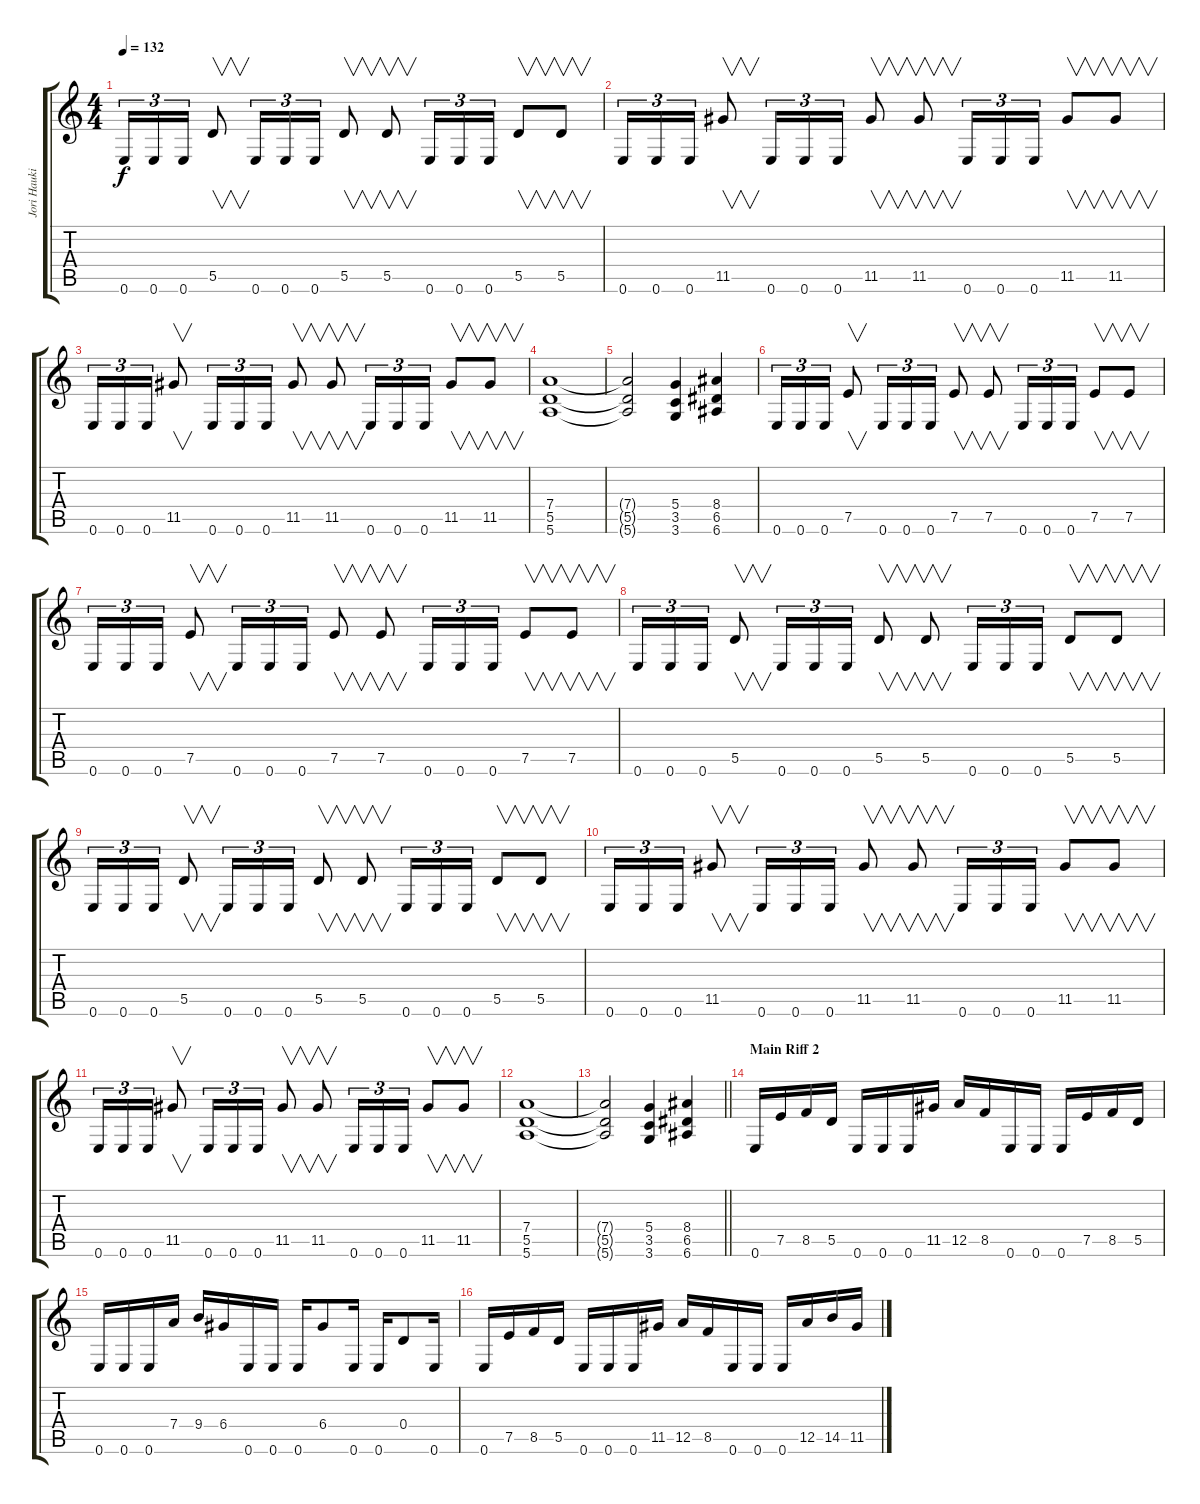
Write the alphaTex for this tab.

\track ("Jori Haukio (guitar)" "Jori Hauki") {instrument distortionguitar}
\staff {score tabs}
\tuning (E4 B3 G3 D3 A2 E2) {hide}
\ts (4 4)
\tempo 132
\clef g2
\ks c
0.6.16{tu (3 2) dy f} 0.6.16{tu (3 2)} 0.6.16{tu (3 2)} 5.5.8{v} 0.6.16{tu (3 2)} 0.6.16{tu (3 2)} 0.6.16{tu (3 2)} 5.5.8{v} 5.5.8{v} 0.6.16{tu (3 2)} 0.6.16{tu (3 2)} 0.6.16{tu (3 2)} 5.5.8{v} 5.5.8{v} |
0.6.16{tu (3 2)} 0.6.16{tu (3 2)} 0.6.16{tu (3 2)} 11.5.8{v} 0.6.16{tu (3 2)} 0.6.16{tu (3 2)} 0.6.16{tu (3 2)} 11.5.8{v} 11.5.8{v} 0.6.16{tu (3 2)} 0.6.16{tu (3 2)} 0.6.16{tu (3 2)} 11.5.8{v} 11.5.8{v} |
0.6.16{tu (3 2)} 0.6.16{tu (3 2)} 0.6.16{tu (3 2)} 11.5.8{v} 0.6.16{tu (3 2)} 0.6.16{tu (3 2)} 0.6.16{tu (3 2)} 11.5.8{v} 11.5.8{v} 0.6.16{tu (3 2)} 0.6.16{tu (3 2)} 0.6.16{tu (3 2)} 11.5.8{v} 11.5.8{v} |
(7.4 5.5 5.6).1 |
(7.4{t} 5.5{t} 5.6{t}).2 (5.4 3.5 3.6).4 (8.4 6.5 6.6).4 |
0.6.16{tu (3 2)} 0.6.16{tu (3 2)} 0.6.16{tu (3 2)} 7.5.8{v} 0.6.16{tu (3 2)} 0.6.16{tu (3 2)} 0.6.16{tu (3 2)} 7.5.8{v} 7.5.8{v} 0.6.16{tu (3 2)} 0.6.16{tu (3 2)} 0.6.16{tu (3 2)} 7.5.8{v} 7.5.8{v} |
0.6.16{tu (3 2)} 0.6.16{tu (3 2)} 0.6.16{tu (3 2)} 7.5.8{v} 0.6.16{tu (3 2)} 0.6.16{tu (3 2)} 0.6.16{tu (3 2)} 7.5.8{v} 7.5.8{v} 0.6.16{tu (3 2)} 0.6.16{tu (3 2)} 0.6.16{tu (3 2)} 7.5.8{v} 7.5.8{v} |
0.6.16{tu (3 2)} 0.6.16{tu (3 2)} 0.6.16{tu (3 2)} 5.5.8{v} 0.6.16{tu (3 2)} 0.6.16{tu (3 2)} 0.6.16{tu (3 2)} 5.5.8{v} 5.5.8{v} 0.6.16{tu (3 2)} 0.6.16{tu (3 2)} 0.6.16{tu (3 2)} 5.5.8{v} 5.5.8{v} |
0.6.16{tu (3 2)} 0.6.16{tu (3 2)} 0.6.16{tu (3 2)} 5.5.8{v} 0.6.16{tu (3 2)} 0.6.16{tu (3 2)} 0.6.16{tu (3 2)} 5.5.8{v} 5.5.8{v} 0.6.16{tu (3 2)} 0.6.16{tu (3 2)} 0.6.16{tu (3 2)} 5.5.8{v} 5.5.8{v} |
0.6.16{tu (3 2)} 0.6.16{tu (3 2)} 0.6.16{tu (3 2)} 11.5.8{v} 0.6.16{tu (3 2)} 0.6.16{tu (3 2)} 0.6.16{tu (3 2)} 11.5.8{v} 11.5.8{v} 0.6.16{tu (3 2)} 0.6.16{tu (3 2)} 0.6.16{tu (3 2)} 11.5.8{v} 11.5.8{v} |
0.6.16{tu (3 2)} 0.6.16{tu (3 2)} 0.6.16{tu (3 2)} 11.5.8{v} 0.6.16{tu (3 2)} 0.6.16{tu (3 2)} 0.6.16{tu (3 2)} 11.5.8{v} 11.5.8{v} 0.6.16{tu (3 2)} 0.6.16{tu (3 2)} 0.6.16{tu (3 2)} 11.5.8{v} 11.5.8{v} |
(7.4 5.5 5.6).1 |
\barLineRight lightlight
(7.4{t} 5.5{t} 5.6{t}).2 (5.4 3.5 3.6).4 (8.4 6.5 6.6).4 |
\section ("" "Main Riff 2")
0.6.16 7.5.16 8.5.16 5.5.16 0.6.16 0.6.16 0.6.16 11.5.16 12.5.16 8.5.16 0.6.16 0.6.16 0.6.16 7.5.16 8.5.16 5.5.16 |
0.6.16 0.6.16 0.6.16 7.4.16 9.4.16 6.4.16 0.6.16 0.6.16 0.6.16 6.4.8 0.6.16 0.6.16 0.4.8 0.6.16 |
0.6.16 7.5.16 8.5.16 5.5.16 0.6.16 0.6.16 0.6.16 11.5.16 12.5.16 8.5.16 0.6.16 0.6.16 0.6.16 12.5.16 14.5.16 11.5.16
